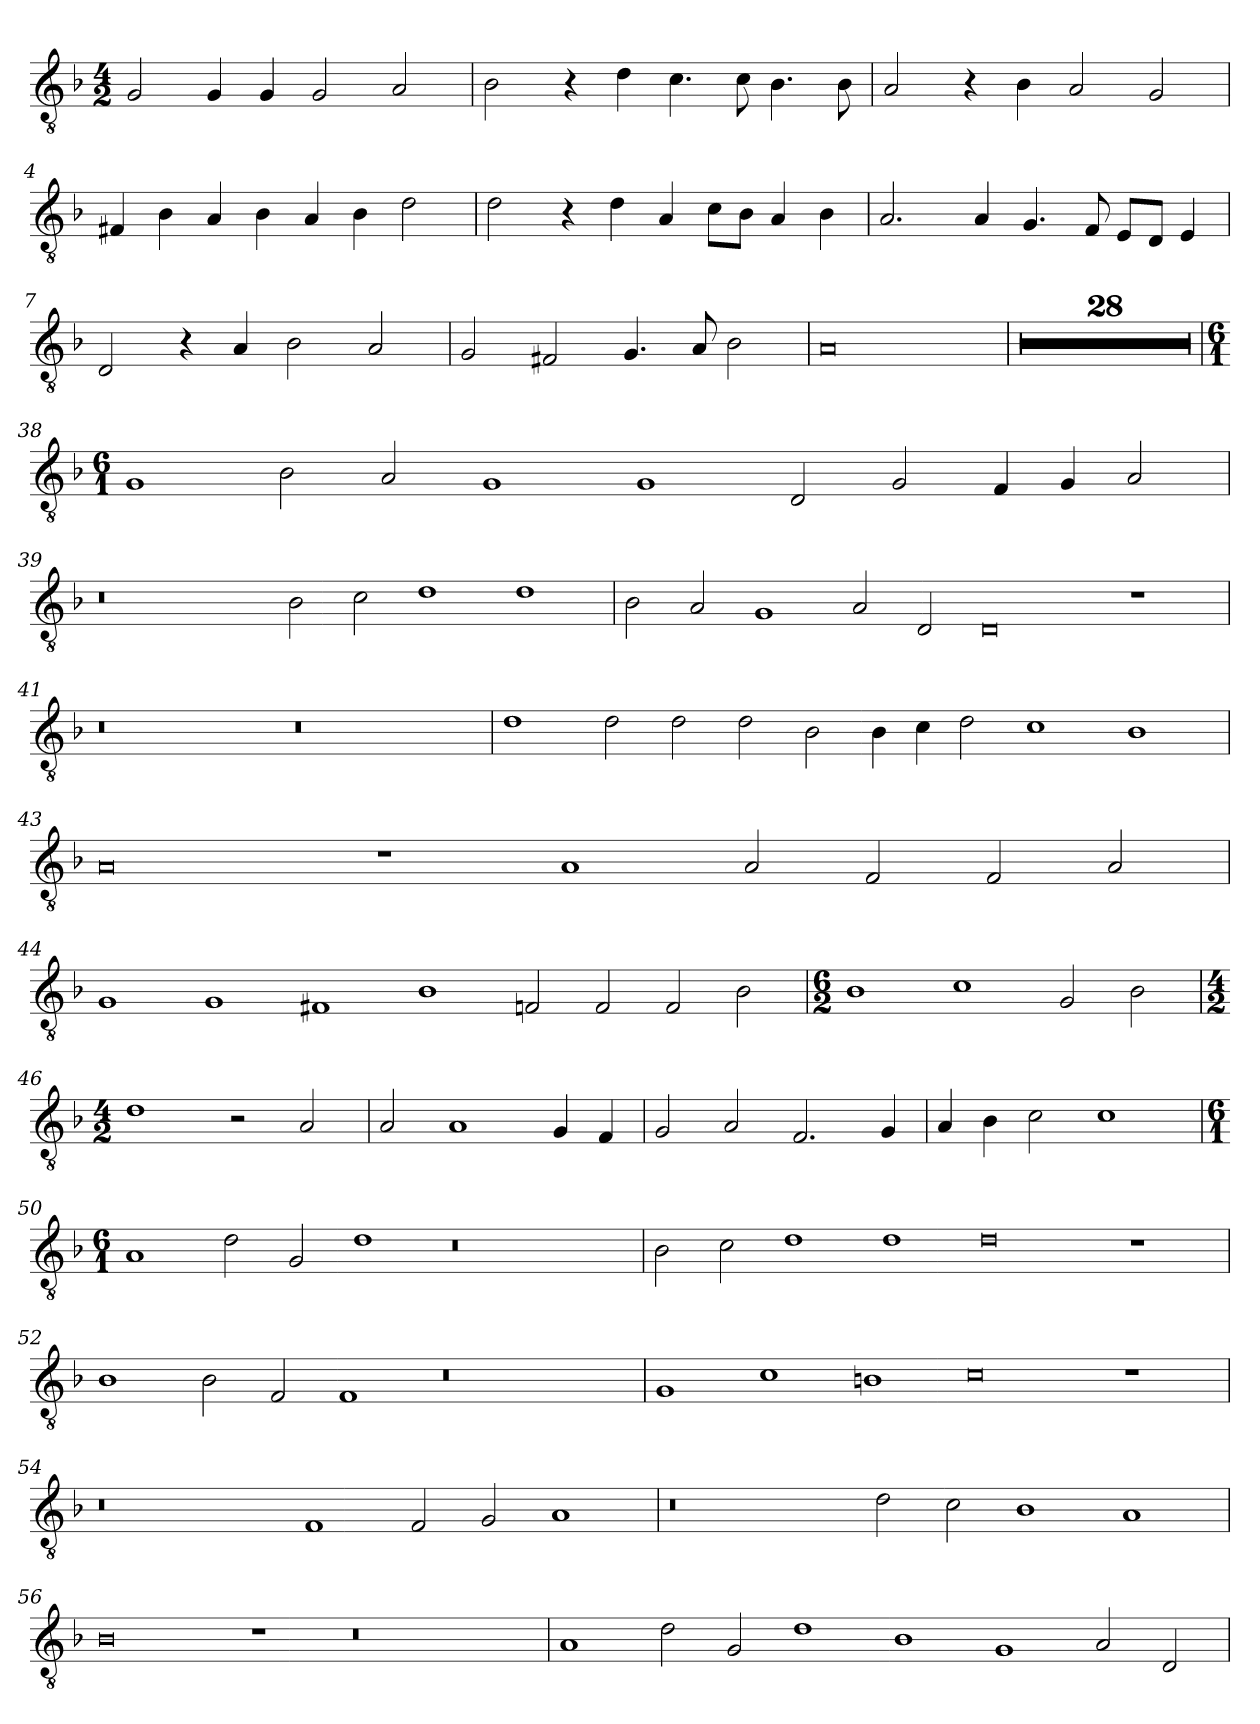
**kern
*part1
*staff1
*clefGv2
*k[b-]
*F:
*M4/2
=1
2G/
4G/
4G/
2G/
2A/
=2
2B-\
4r
4d\
4.c\
8c\
4.B-\
8B-\
=3
2A/
4r
4B-\
2A/
2G/
=4
4F#X/
4B-\
4A/
4B-\
4A/
4B-\
2d\
!!LO:LB:g=z
=5
2d\
4r
4d\
4A/
8c\L
8B-\J
4A/
4B-\
=6
2.A/
4A/
4.G/
8F/
8E/L
8D/J
4E/
=7
2D/
4r
4A/
2B-\
2A/
=8
2G/
2F#X/
4.G/
8A/
2B-\
=9
0A
!!LO:LB:g=z
=10!
0r
=11
0r
=12
0r
=13
0r
=14
0r
=15
0r
=16
0r
=17
0r
=18
0r
=19
0r
=20
0r
=21
0r
=22
0r
=23
0r
=24
0r
=25
0r
=26
0r
=27
0r
=28
0r
=29
0r
=30
0r
=31
0r
=32
0r
=33
0r
=34
0r
=35
0r
=36
0r
=37
0r
!!LO:LB:g=z
=38
*M6/1
1G
2B-\
2A/
1G
1G
2D/
2G/
4F/
4G/
2A/
=39
0.r
2B-\
2c\
1d
1d
=40
2B-\
2A/
1G
2A/
2D/
0D
1r
!!LO:LB:g=z
=41
0.r
0.r
=42
1d
2d\
2d\
2d\
2B-\
4B-\
4c\
2d\
1c
1B-
=43
0A
1r
1A
2A/
2F/
2F/
2A/
!!LO:LB:g=z
=44
1G
1G
1F#X
1B-
2Fn/
2F/
2F/
2B-\
=45
*M6/2
1B-
1c
2G/
2B-\
=46
*M4/2
1d
2r
2A/
!!LO:LB:g=z
=47
2A/
1A
4G/
4F/
=48
2G/
2A/
2.F/
4G/
=49
4A/
4B-\
2c\
1c
=50
*M6/1
1A
2d\
2G/
1d
0.r
!!LO:LB:g=z
=51
2B-\
2c\
1d
1d
0d
1r
=52
1B-
2B-\
2F/
1F
0.r
=53
1G
1c
1Bn
0c
1r
!!LO:LB:g=z
=54
0.r
1F
2F/
2G/
1A
=55
0.r
2d\
2c\
1B-
1A
=56
0B-
1r
0.r
!!LO:LB:g=z
=57
1A
2d\
2G/
1d
1B-
1G
2A/
2D/
=
*-
